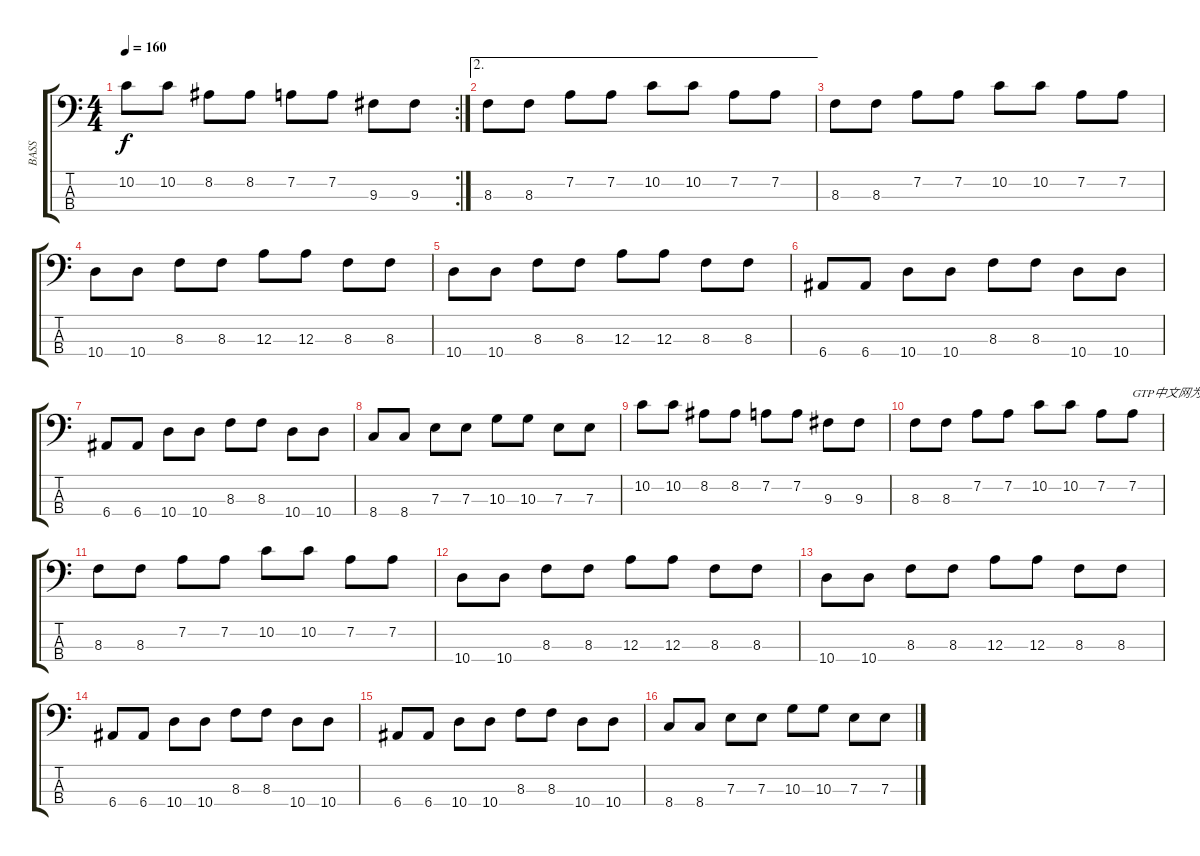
\track ("BASS" "BASS") {instrument electricbassfinger}
\staff {score tabs}
\tuning (G2 D2 A1 E1) {hide}
\rc 2
\ts (4 4)
\tempo 160
\clef f4
\ks c
10.2.8{dy f} 10.2.8 8.2.8 8.2.8 7.2.8 7.2.8 9.3.8 9.3.8 |
\ae 2
8.3.8 8.3.8 7.2.8 7.2.8 10.2.8 10.2.8 7.2.8 7.2.8 |
8.3.8 8.3.8 7.2.8 7.2.8 10.2.8 10.2.8 7.2.8 7.2.8 |
10.4.8 10.4.8 8.3.8 8.3.8 12.3.8 12.3.8 8.3.8 8.3.8 |
10.4.8 10.4.8 8.3.8 8.3.8 12.3.8 12.3.8 8.3.8 8.3.8 |
6.4.8 6.4.8 10.4.8 10.4.8 8.3.8 8.3.8 10.4.8 10.4.8 |
6.4.8 6.4.8 10.4.8 10.4.8 8.3.8 8.3.8 10.4.8 10.4.8 |
8.4.8 8.4.8 7.3.8 7.3.8 10.3.8 10.3.8 7.3.8 7.3.8 |
10.2.8 10.2.8 8.2.8 8.2.8 7.2.8 7.2.8 9.3.8 9.3.8 |
8.3.8 8.3.8 7.2.8 7.2.8 10.2.8 10.2.8 7.2.8 7.2.8{txt "GTP中文网为您提供优秀的谱子"} |
8.3.8 8.3.8 7.2.8 7.2.8 10.2.8 10.2.8 7.2.8 7.2.8 |
10.4.8 10.4.8 8.3.8 8.3.8 12.3.8 12.3.8 8.3.8 8.3.8 |
10.4.8 10.4.8 8.3.8 8.3.8 12.3.8 12.3.8 8.3.8 8.3.8 |
6.4.8 6.4.8 10.4.8 10.4.8 8.3.8 8.3.8 10.4.8 10.4.8 |
6.4.8 6.4.8 10.4.8 10.4.8 8.3.8 8.3.8 10.4.8 10.4.8 |
8.4.8 8.4.8 7.3.8 7.3.8 10.3.8 10.3.8 7.3.8 7.3.8
